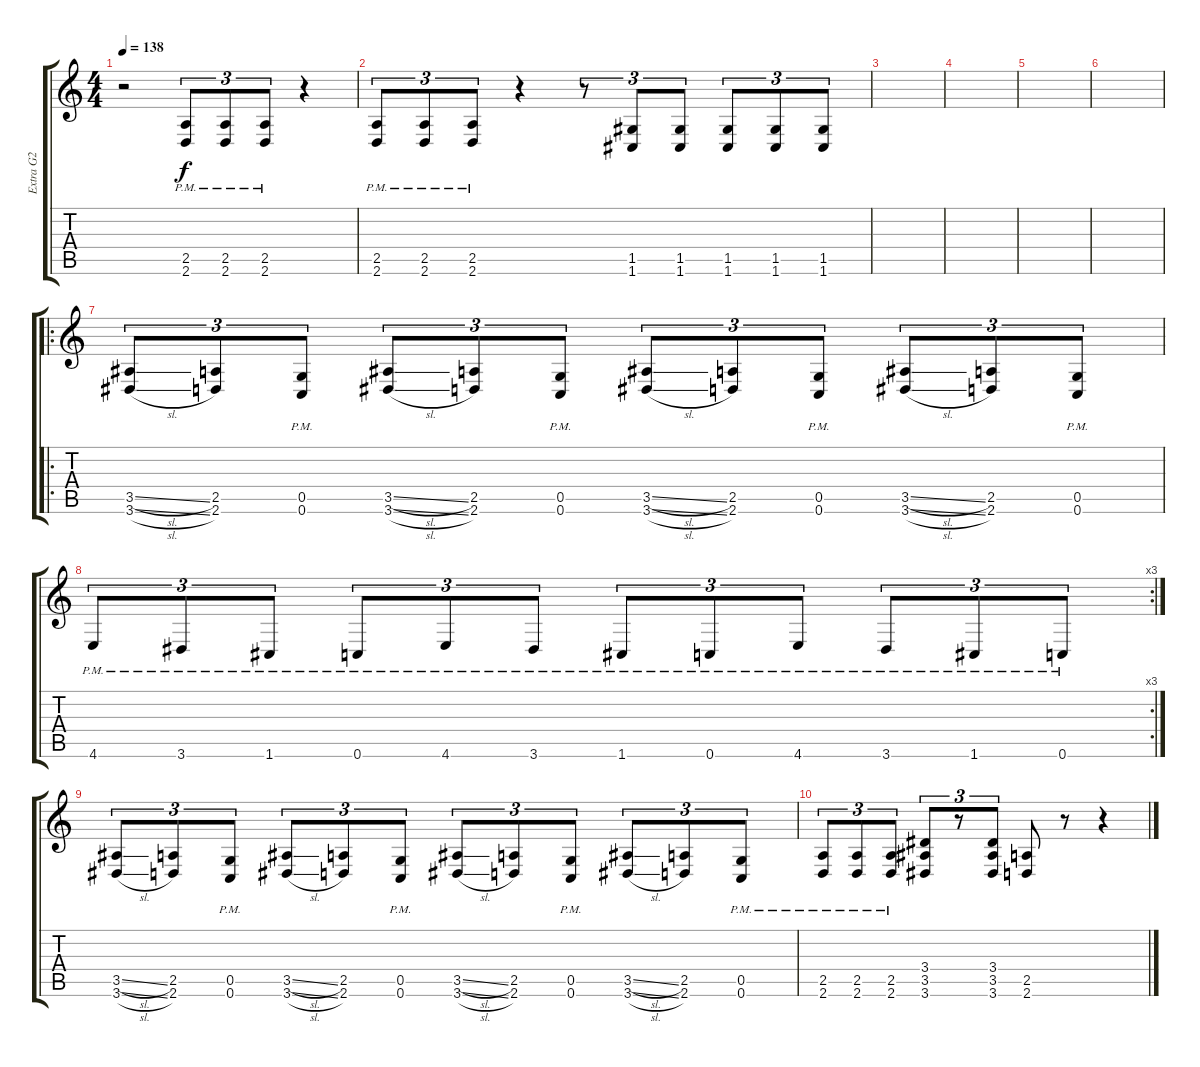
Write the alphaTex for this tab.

\track ("Extra G2" "Extra G2") {instrument overdrivenguitar}
\staff {score tabs}
\tuning (D4 A3 F3 C3 G2 C2) {hide}
\ts (4 4)
\tempo 138
\clef g2
\ks c
r.2{dy f} (2.5{pm} 2.6{pm}).8{tu (3 2)} (2.5{pm} 2.6{pm}).8{tu (3 2)} (2.5{pm} 2.6{pm}).8{tu (3 2)} r.4 |
(2.5{pm} 2.6{pm}).8{tu (3 2)} (2.5{pm} 2.6{pm}).8{tu (3 2)} (2.5{pm} 2.6{pm}).8{tu (3 2)} r.4 r.8{tu (3 2)} (1.5 1.6).8{tu (3 2)} (1.5 1.6).8{tu (3 2)} (1.5 1.6).8{tu (3 2)} (1.5 1.6).8{tu (3 2)} (1.5 1.6).8{tu (3 2)} |
|
|
|
|
\ro
(3.5{sl} 3.6{sl}).8{tu (3 2)} (2.5 2.6).8{tu (3 2)} (0.5{pm} 0.6{pm}).8{tu (3 2)} (3.5{sl} 3.6{sl}).8{tu (3 2)} (2.5 2.6).8{tu (3 2)} (0.5{pm} 0.6{pm}).8{tu (3 2)} (3.5{sl} 3.6{sl}).8{tu (3 2)} (2.5 2.6).8{tu (3 2)} (0.5{pm} 0.6{pm}).8{tu (3 2)} (3.5{sl} 3.6{sl}).8{tu (3 2)} (2.5 2.6).8{tu (3 2)} (0.5{pm} 0.6{pm}).8{tu (3 2)} |
\rc 3
4.6{pm}.8{tu (3 2)} 3.6{pm}.8{tu (3 2)} 1.6{pm}.8{tu (3 2)} 0.6{pm}.8{tu (3 2)} 4.6{pm}.8{tu (3 2)} 3.6{pm}.8{tu (3 2)} 1.6{pm}.8{tu (3 2)} 0.6{pm}.8{tu (3 2)} 4.6{pm}.8{tu (3 2)} 3.6{pm}.8{tu (3 2)} 1.6{pm}.8{tu (3 2)} 0.6{pm}.8{tu (3 2)} |
(3.5{sl} 3.6{sl}).8{tu (3 2)} (2.5 2.6).8{tu (3 2)} (0.5{pm} 0.6{pm}).8{tu (3 2)} (3.5{sl} 3.6{sl}).8{tu (3 2)} (2.5 2.6).8{tu (3 2)} (0.5{pm} 0.6{pm}).8{tu (3 2)} (3.5{sl} 3.6{sl}).8{tu (3 2)} (2.5 2.6).8{tu (3 2)} (0.5{pm} 0.6{pm}).8{tu (3 2)} (3.5{sl} 3.6{sl}).8{tu (3 2)} (2.5 2.6).8{tu (3 2)} (0.5{pm} 0.6{pm}).8{tu (3 2)} |
(2.5{pm} 2.6{pm}).8{tu (3 2)} (2.5{pm} 2.6{pm}).8{tu (3 2)} (2.5{pm} 2.6{pm}).8{tu (3 2)} (3.4 3.5 3.6).8{tu (3 2)} r.8{tu (3 2)} (3.4 3.5 3.6).8{tu (3 2)} (2.5 2.6).8 r.8 r.4
